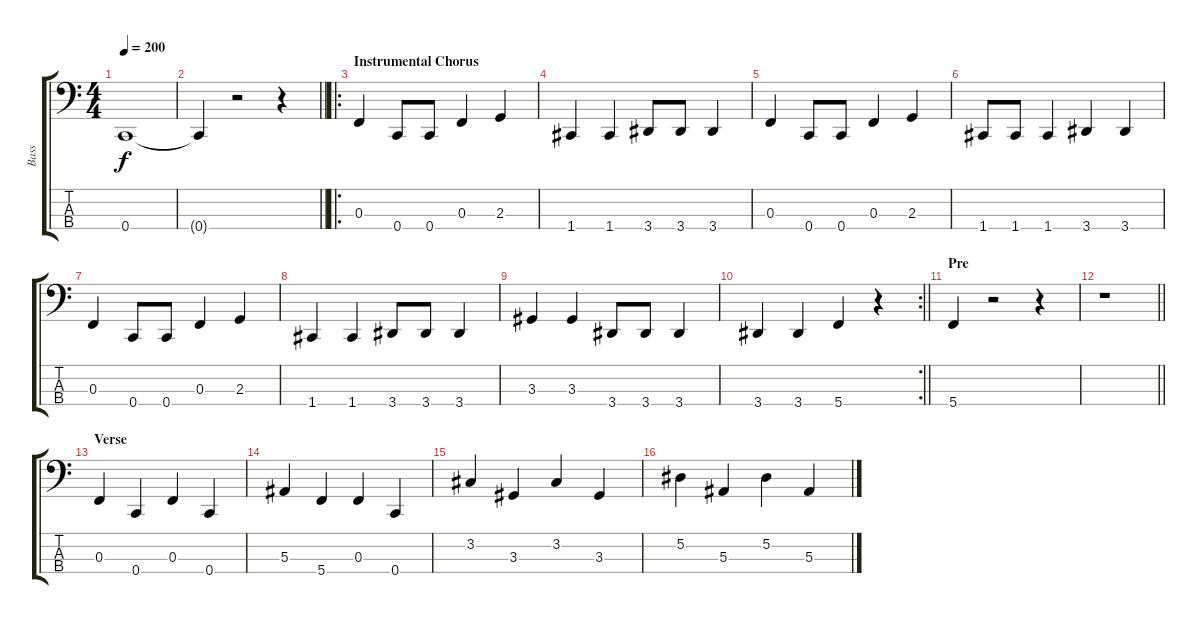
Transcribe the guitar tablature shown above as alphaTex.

\track ("Bass" "Bass") {instrument electricbassfinger}
\staff {score tabs}
\tuning (Eb2 Bb1 F1 C1) {hide}
\ts (4 4)
\tempo 200
\clef f4
\ks c
0.4.1{dy f} |
\barLineRight lightlight
0.4{t}.4 r.2 r.4 |
\ro
\section ("" "Instrumental Chorus")
0.3.4 0.4.8 0.4.8 0.3.4 2.3.4 |
1.4.4 1.4.4 3.4.8 3.4.8 3.4.4 |
0.3.4 0.4.8 0.4.8 0.3.4 2.3.4 |
1.4.8 1.4.8 1.4.4 3.4.4 3.4.4 |
0.3.4 0.4.8 0.4.8 0.3.4 2.3.4 |
1.4.4 1.4.4 3.4.8 3.4.8 3.4.4 |
3.3.4 3.3.4 3.4.8 3.4.8 3.4.4 |
\rc 2
\barLineRight lightlight
3.4.4 3.4.4 5.4.4 r.4 |
\section ("" "Pre")
5.4.4 r.2 r.4 |
\barLineRight lightlight
r.1 |
\section ("" "Verse")
0.3.4 0.4.4 0.3.4 0.4.4 |
5.3.4 5.4.4 0.3.4 0.4.4 |
3.2.4 3.3.4 3.2.4 3.3.4 |
5.2.4 5.3.4 5.2.4 5.3.4
